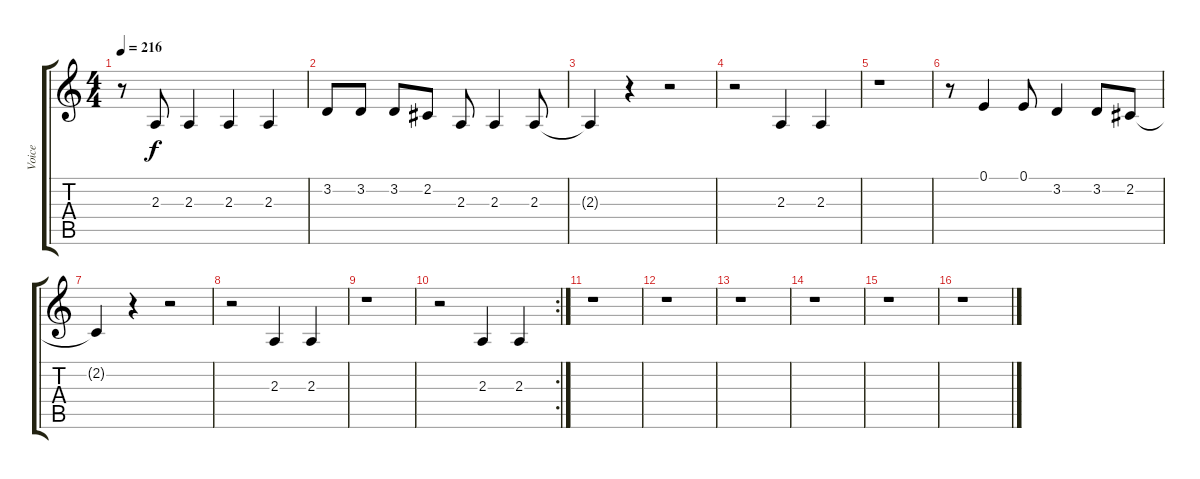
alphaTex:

\track ("Voice" "Voice") {instrument lead1square}
\staff {score tabs}
\tuning (E4 B3 G3 D3 A2 E2) {hide}
\ts (4 4)
\tempo 216
\clef g2
\ks c
r.8{dy f} 2.3.8 2.3.4 2.3.4 2.3.4 |
3.2.8 3.2.8 3.2.8 2.2.8 2.3.8 2.3.4 2.3.8 |
2.3{t}.4 r.4 r.2 |
r.2 2.3.4 2.3.4 |
r.1 |
r.8 0.1.4 0.1.8 3.2.4 3.2.8 2.2.8 |
2.2{t}.4 r.4 r.2 |
r.2 2.3.4 2.3.4 |
r.1 |
\rc 2
r.2 2.3.4 2.3.4 |
r.1 |
r.1 |
r.1 |
r.1 |
r.1 |
r.1
